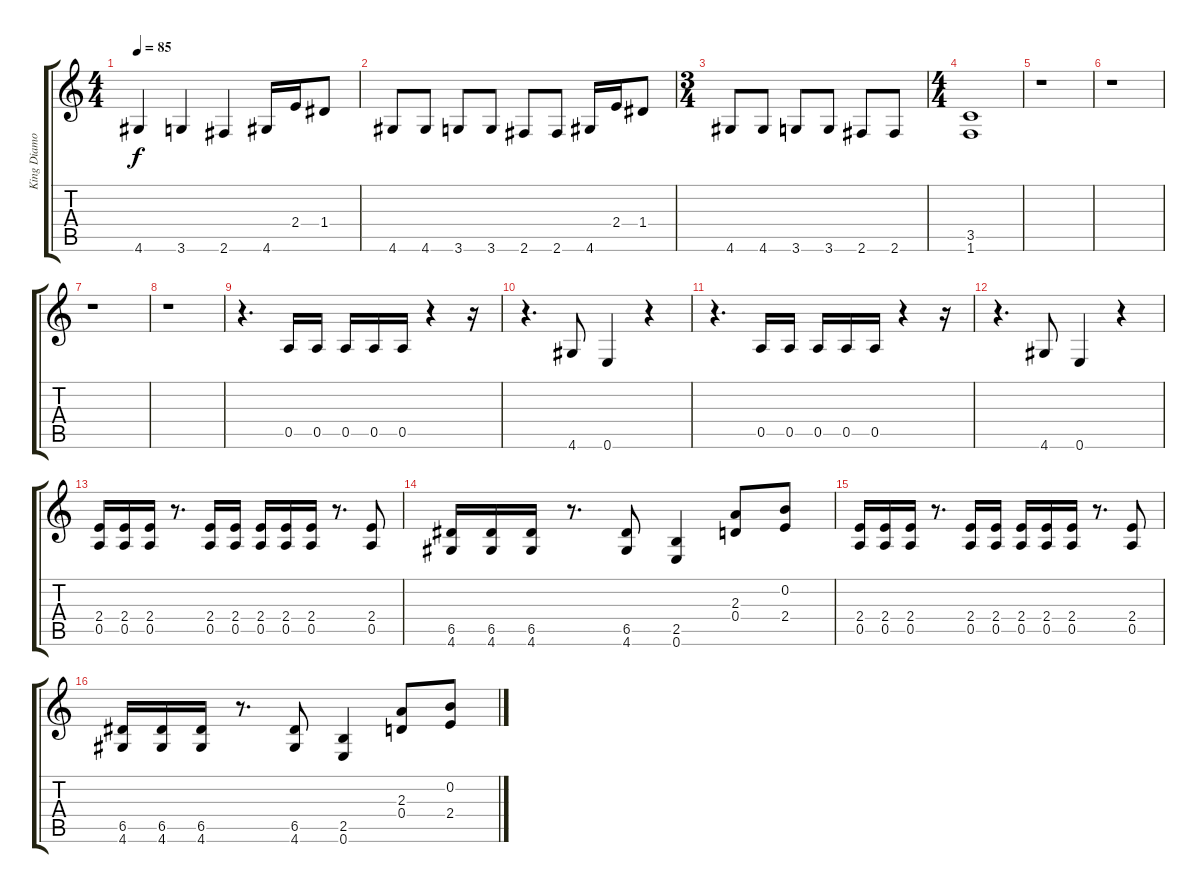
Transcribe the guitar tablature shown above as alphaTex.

\track ("King Diamond" "King Diamo") {instrument distortionguitar}
\staff {score tabs}
\tuning (E4 B3 G3 D3 A2 E2) {hide}
\ts (4 4)
\tempo 85
\clef g2
\ks c
4.6.4{dy f} 3.6.4 2.6.4 4.6.16 2.4.16 1.4.8 |
4.6.8 4.6.8 3.6.8 3.6.8 2.6.8 2.6.8 4.6.16 2.4.16 1.4.8 |
\ts (3 4)
4.6.8 4.6.8 3.6.8 3.6.8 2.6.8 2.6.8 |
\ts (4 4)
(3.5 1.6).1 |
r.1 |
r.1 |
r.1 |
r.1 |
r.4{d} 0.5.16 0.5.16 0.5.16 0.5.16 0.5.16 r.4 r.16 |
r.4{d} 4.6.8 0.6.4 r.4 |
r.4{d} 0.5.16 0.5.16 0.5.16 0.5.16 0.5.16 r.4 r.16 |
r.4{d} 4.6.8 0.6.4 r.4 |
(2.4 0.5).16 (2.4 0.5).16 (2.4 0.5).16 r.8{d} (2.4 0.5).16 (2.4 0.5).16 (2.4 0.5).16 (2.4 0.5).16 (2.4 0.5).16 r.8{d} (2.4 0.5).8 |
(6.5 4.6).16 (6.5 4.6).16 (6.5 4.6).16 r.8{d} (6.5 4.6).8 (2.5 0.6).4 (2.3 0.4).8 (0.2 2.4).8 |
(2.4 0.5).16 (2.4 0.5).16 (2.4 0.5).16 r.8{d} (2.4 0.5).16 (2.4 0.5).16 (2.4 0.5).16 (2.4 0.5).16 (2.4 0.5).16 r.8{d} (2.4 0.5).8 |
(6.5 4.6).16 (6.5 4.6).16 (6.5 4.6).16 r.8{d} (6.5 4.6).8 (2.5 0.6).4 (2.3 0.4).8 (0.2 2.4).8
